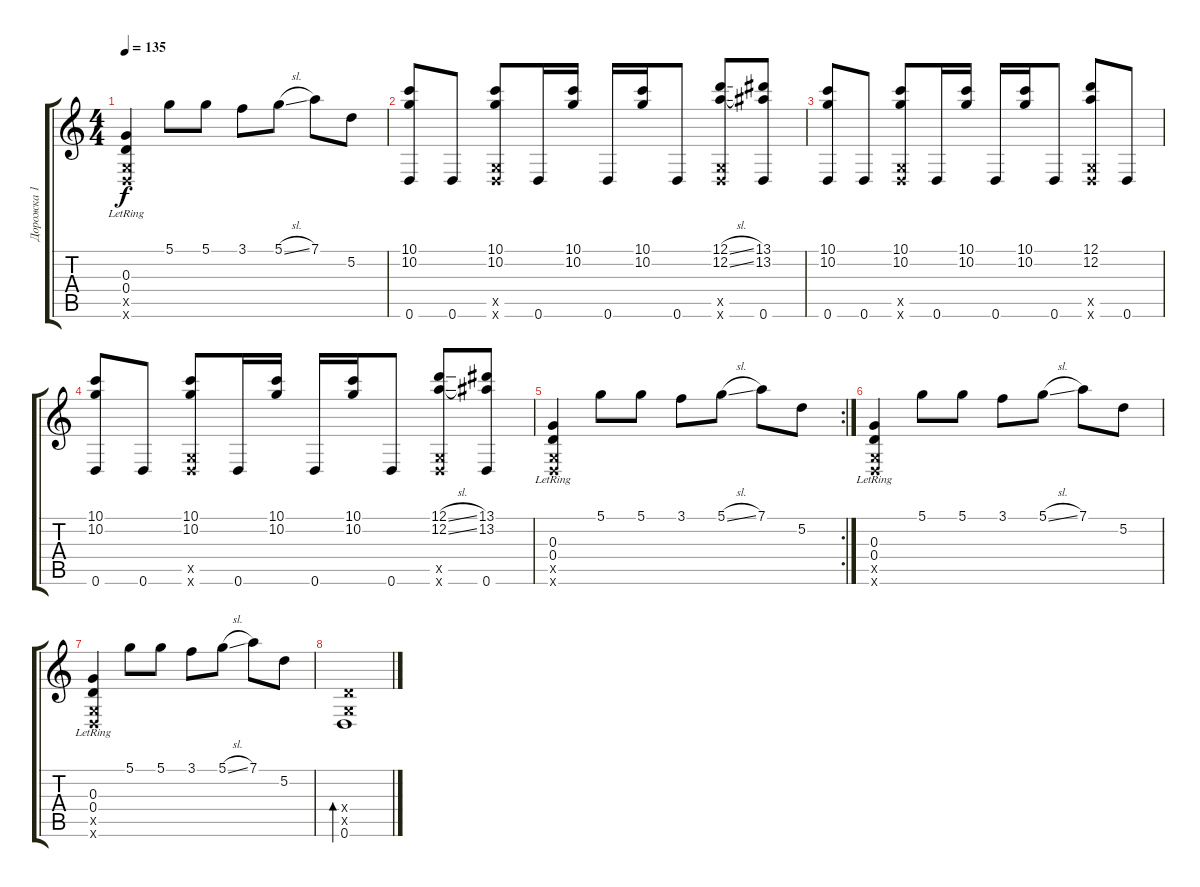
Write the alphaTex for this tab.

\track ("Дорожка 1" "Дорожка 1") {instrument acousticguitarsteel}
\staff {score tabs}
\tuning (D4 A3 G3 D3 G2 D2) {hide}
\ts (4 4)
\tempo 135
\clef g2
\ks c
(0.3{lr} 0.4{lr} 0.5{x} 0.6{x}).4{dy f} 5.1.8 5.1.8 3.1.8 5.1{sl}.8 7.1.8 5.2.8 |
(10.1 10.2 0.6).8 0.6.8 (10.1 10.2 0.5{x} 0.6{x}).8 0.6.16 (10.1 10.2).16 0.6.16 (10.1 10.2).16 0.6.8 (12.1{sl} 12.2{sl} 0.5{x} 0.6{x}).8 (13.1 13.2 0.6).8 |
(10.1 10.2 0.6).8 0.6.8 (10.1 10.2 0.5{x} 0.6{x}).8 0.6.16 (10.1 10.2).16 0.6.16 (10.1 10.2).16 0.6.8 (12.1 12.2 0.5{x} 0.6{x}).8 0.6.8 |
(10.1 10.2 0.6).8 0.6.8 (10.1 10.2 0.5{x} 0.6{x}).8 0.6.16 (10.1 10.2).16 0.6.16 (10.1 10.2).16 0.6.8 (12.1{sl} 12.2{sl} 0.5{x} 0.6{x}).8 (13.1 13.2 0.6).8 |
\rc 2
(0.3{lr} 0.4{lr} 0.5{x} 0.6{x}).4 5.1.8 5.1.8 3.1.8 5.1{sl}.8 7.1.8 5.2.8 |
(0.3{lr} 0.4{lr} 0.5{x} 0.6{x}).4 5.1.8 5.1.8 3.1.8 5.1{sl}.8 7.1.8 5.2.8 |
(0.3{lr} 0.4{lr} 0.5{x} 0.6{x}).4 5.1.8 5.1.8 3.1.8 5.1{sl}.8 7.1.8 5.2.8 |
(0.4{x} 0.5{x} 0.6).1{bd 60}
